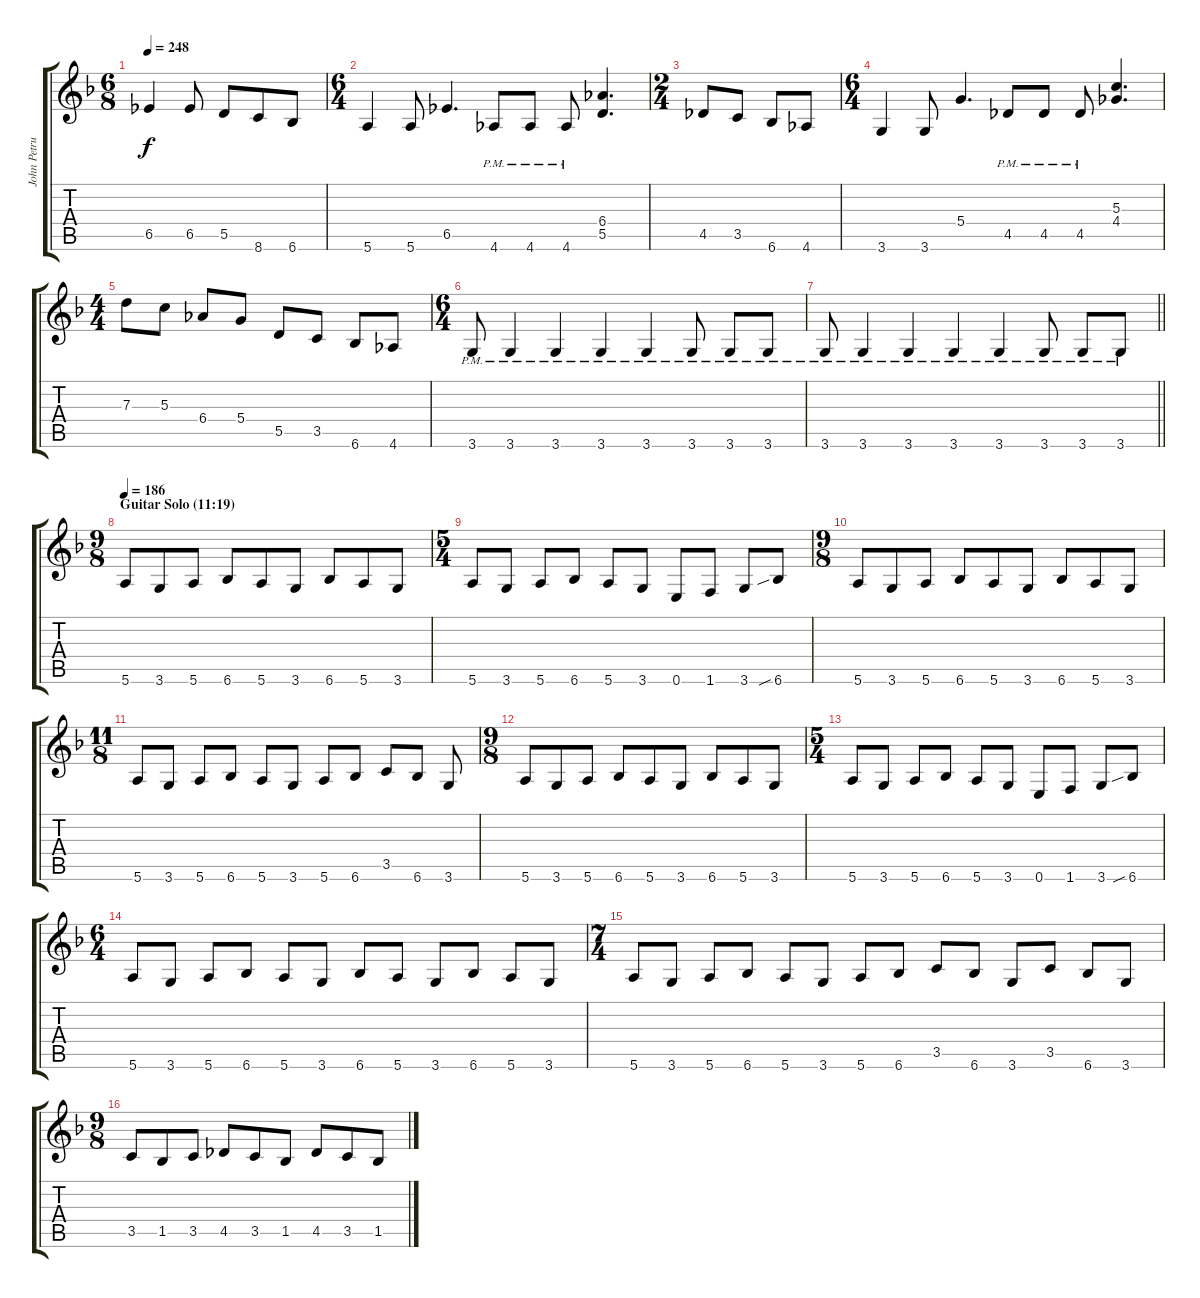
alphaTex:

\track ("John Petrucci Gtr. 2" "John Petru") {instrument distortionguitar}
\staff {score tabs}
\tuning (E4 B3 G3 D3 A2 E2) {hide}
\ts (6 8)
\tempo 248
\clef g2
\ks dminor
6.5.4{dy f} 6.5.8 5.5.8 8.6.8 6.6.8 |
\ts (6 4)
5.6.4 5.6.8 6.5.4{d} 4.6{pm}.8 4.6{pm}.8 4.6{pm}.8 (6.4 5.5).4{d} |
\ts (2 4)
4.5.8 3.5.8 6.6.8 4.6.8 |
\ts (6 4)
3.6.4 3.6.8 5.4.4{d} 4.5{pm}.8 4.5{pm}.8 4.5{pm}.8 (5.3 4.4).4{d} |
\ts (4 4)
7.3.8 5.3.8 6.4.8 5.4.8 5.5.8 3.5.8 6.6.8 4.6.8 |
\ts (6 4)
3.6{pm}.8 3.6{pm}.4 3.6{pm}.4 3.6{pm}.4 3.6{pm}.4 3.6{pm}.8 3.6{pm}.8 3.6{pm}.8 |
\barLineRight lightlight
3.6{pm}.8 3.6{pm}.4 3.6{pm}.4 3.6{pm}.4 3.6{pm}.4 3.6{pm}.8 3.6{pm}.8 3.6{pm}.8 |
\ts (9 8)
\section ("" "Guitar Solo (11:19)")
\tempo 186
5.6.8 3.6.8 5.6.8 6.6.8 5.6.8 3.6.8 6.6.8 5.6.8 3.6.8 |
\ts (5 4)
5.6.8 3.6.8 5.6.8 6.6.8 5.6.8 3.6.8 0.6.8 1.6.8 3.6.8 6.6{sib}.8 |
\ts (9 8)
5.6.8 3.6.8 5.6.8 6.6.8 5.6.8 3.6.8 6.6.8 5.6.8 3.6.8 |
\ts (11 8)
5.6.8 3.6.8 5.6.8 6.6.8 5.6.8 3.6.8 5.6.8 6.6.8 3.5.8 6.6.8 3.6.8 |
\ts (9 8)
5.6.8 3.6.8 5.6.8 6.6.8 5.6.8 3.6.8 6.6.8 5.6.8 3.6.8 |
\ts (5 4)
5.6.8 3.6.8 5.6.8 6.6.8 5.6.8 3.6.8 0.6.8 1.6.8 3.6.8 6.6{sib}.8 |
\ts (6 4)
5.6.8 3.6.8 5.6.8 6.6.8 5.6.8 3.6.8 6.6.8 5.6.8 3.6.8 6.6.8 5.6.8 3.6.8 |
\ts (7 4)
5.6.8 3.6.8 5.6.8 6.6.8 5.6.8 3.6.8 5.6.8 6.6.8 3.5.8 6.6.8 3.6.8 3.5.8 6.6.8 3.6.8 |
\ts (9 8)
3.5.8 1.5.8 3.5.8 4.5.8 3.5.8 1.5.8 4.5.8 3.5.8 1.5.8
